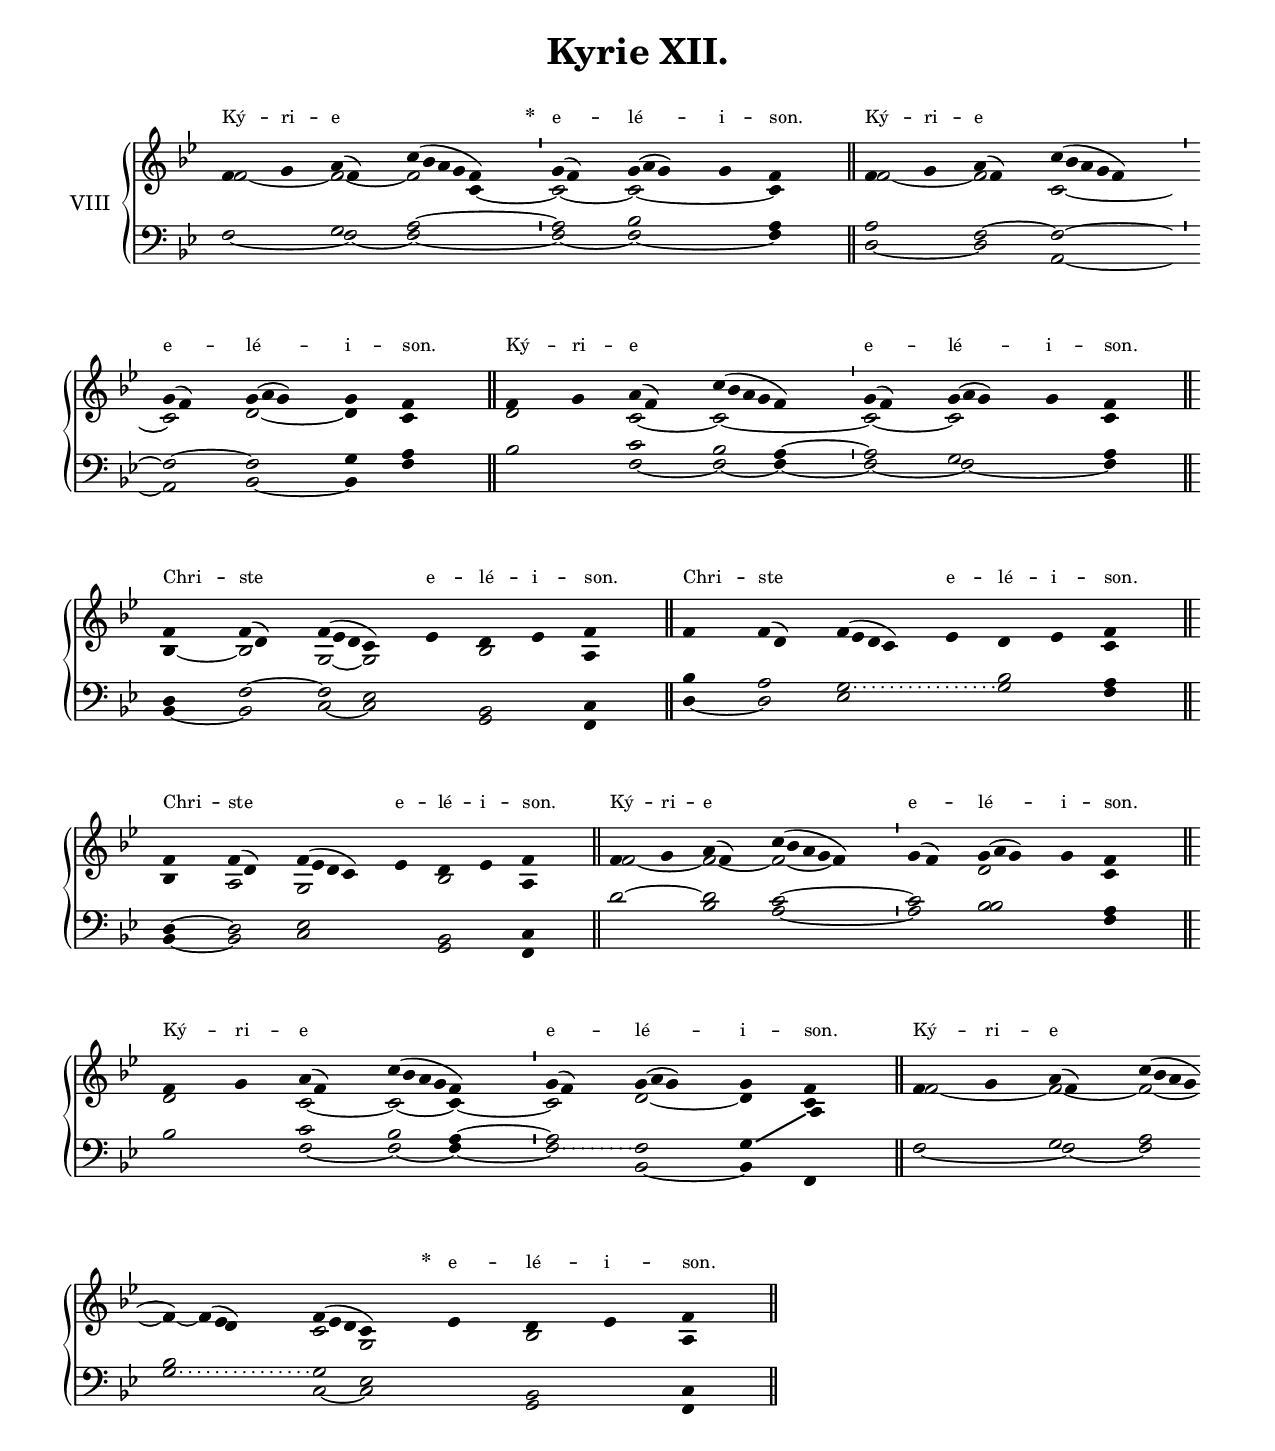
\version "2.18"
\include "gregorian.ly"
\include "noh2.ily"

%Page reference: page v.68
%(volume.page)

global = {
 \key f \mixolydian
 \cadenzaOn 
 \override Glissando #'thickness = #2.0
}

\header {
  title = \markup \center-column {"Kyrie XII." \vspace #1 }
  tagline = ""
  composer = ""
}

\paper {
 #(include-special-characters)
  oddHeaderMarkup = \markup \fill-line {
    \line {}
    \center-column {
      \on-the-fly #first-page     " "
      \on-the-fly #not-first-page ""
    }
    \line { \on-the-fly #print-page-number-check-first \fromproperty #'page:page-number-string }
  }
  evenHeaderMarkup = \markup \fill-line {
    \line { \on-the-fly #print-page-number-check-first \fromproperty #'page:page-number-string }
    \center-column { "" }
    \line {}
  }
}

chantText = \lyricmode {
Ký -- ri -- e _ 
\set stanza = " * " e -- lé -- i -- son. 
Ký -- ri -- e _ e -- lé -- i -- son. 
Ký -- ri -- e _ e -- lé -- i -- son. 
Chri -- ste _ e -- lé -- i -- son. 
Chri -- ste _ e -- lé -- i -- son. 
Chri -- ste _ e -- lé -- i -- son. 
Ký -- ri -- e _ e -- lé -- i -- son. 
Ký -- ri -- e _ e -- lé -- i -- son. 
Ký -- ri -- e _ _ 
\set stanza = " * " e -- lé -- i -- son. }

chantMusic = {
\tieDown   f'4 g'4 a'4 ( f'4) c''4 ( bes'4 a'4 g'4 f'4) \divisioMinima
 g'4 ( f'4) g'4 ( a'4 g'4) g'4 f'4 \finalis
 f'4 g'4 a'4 ( f'4) c''4 ( bes'4 a'4 g'4 f'4) \divisioMinima
 \forceBreak
 g'4 ( f'4) g'4 ( a'4 g'4) g'4 f'4 \finalis
 f'4 g'4 a'4 ( f'4) c''4 ( bes'4 a'4 g'4 f'4) \divisioMinima
 g'4 ( f'4) g'4 ( a'4 g'4) g'4 f'4 \finalis
 \forceBreak
 f'4 f'4 ( d'4) f'4 ( ees'4 d'4 c'4) ees'4 d'4 ees'4 f'4 \finalis
 f'4 f'4 ( d'4) f'4 ( ees'4 d'4 c'4) ees'4 d'4 ees'4 f'4 \finalis
 \forceBreak
 f'4 f'4 ( d'4) f'4 ( ees'4 d'4 c'4) ees'4 d'4 ees'4 f'4 \finalis
 f'4 g'4 a'4 ( f'4) c''4 ( bes'4 a'4 g'4 f'4) \divisioMinima
 g'4 ( f'4) g'4 ( a'4 g'4) g'4 f'4 \finalis
 \forceBreak
 f'4 g'4 a'4 ( f'4) c''4 ( bes'4 a'4 g'4 f'4) \divisioMinima
 g'4 ( f'4) g'4 ( a'4 g'4) g'4 f'4 \finalis
 f'4 g'4 a'4 ( f'4) c''4 ( bes'4 a'4 g'4 \forceBreak
 f'4) ~ f'4 ( d'4) f'4 ( ees'4 d'4 c'4)  ees'4 d'4 ees'4 f'4 \finalis

}

altoMusic = {
f'2 ~ f'2 ~ f'2*4/2 c'4 ~ \divisioMinima
c'2 ~ c'2*4/2 ~ c'4 \finalis
f'2 ~ f'2 c'2*5/2 ~ \divisioMinima
c'2 d'2*3/2 ~ d'4 c'4 \finalis
d'2 c'2 ~ c'2*5/2 ~ \divisioMinima
c'2 ~ c'2*4/2 c'4 \finalis
bes4 ~ bes2 g2*3/2 ~ g2 bes2 a4 \finalis
r2*10/2 c'4 \finalis
bes4 a2 g2*5/2 bes2 a4 \finalis
f'2 ~ f'2 ~ f'2*4/2 ~ f'4 \divisioMinima
r2 d'2*4/2 c'4 \finalis
d'2 c'2 ~ c'2*4/2 ~ c'4 ~ \divisioMinima
c'2 d'2*3/2 ~ d'4 c'4 \finalis
f'2 ~ f'2 ~ f'2*4/2 ~ f'4 f'4 ees'4 c'2*3/2 g2 bes2 a4 \finalis
}

tenorMusic = {
r2 g2 a2*5/2 ~ \divisioMinima
a2 bes2*4/2 a4 \finalis
a2 f2 ~ f2*5/2 ~ \divisioMinima
f2 ~ f2*3/2 g4 a4 \finalis
bes2 c'2 bes2*4/2 a4 ~ \divisioMinima
a2 g2*4/2 a4 \finalis
d4 f2 ~ f2*3/2 ees2 bes,2 c4 \finalis
bes4 a2 g2*5/2 bes2 a4 \finalis
d4 ~ d2 ees2*5/2 bes,2 c4 \finalis
d'2 ~ d'2 c'2*5/2 ~ \divisioMinima
c'2 bes2*4/2 a4 \finalis
bes2 c'2 bes2*4/2 a4 ~ \divisioMinima
a2 f2*3/2 g4-\tweak Glissando.Y-offset #-0.8 \glissando \change Staff = "up" a4 \change Staff = "down" \finalis
r2 g2 a2*4/2 bes2*3/2 g2*3/2 ees2 bes,2 c4 \finalis
}

bassMusic = {
f2 ~ f2 ~ f2*5/2 ~ \divisioMinima
f2 ~ f2*4/2 ~ f4 \finalis
d2 ~ d2 a,2*5/2 ~ \divisioMinima
a,2 bes,2*3/2 ~ bes,4 f4 \finalis
r2 f2 ~ f2*4/2 ~ f4 ~ \divisioMinima
f2 ~ f2*4/2 ~ f4 \finalis
bes,4 ~ bes,2 c2*3/2 ~ c2 g,2 f,4 \finalis
d4 ~ d2 ees2*5/2 g2 f4 \finalis
bes,4 ~ bes,2 c2*5/2 g,2 f,4 \finalis
r2 bes2 a2*5/2 ~ \divisioMinima
a2 \shiftRight bes2*4/2 f4 \finalis
r2 f2 ~ f2*4/2 ~ f4 ~ \divisioMinima
f2 bes,2*3/2 ~ bes,4 f,4 \finalis
f2 ~ f2 ~ f2*4/2 g2*3/2 c2*3/2 ~ c2 g,2 f,4 \finalis
}

voiceLines = {
\voiceLineStyle


s2*62/2
\allowVoiceLineBreak
\voiceLine "down" "down" g2*5/2 g2*1/2


s2*38/2
\allowVoiceLineBreak
\voiceLine "down" "down" f2*2/2 f2*1/2


s2*12/2
\allowVoiceLineBreak
\voiceLine "down" "down" g2*3/2 g2*1/2


}

\score{
  <<
    \new Lyrics
    \new GrandStaff <<
      \set GrandStaff.autoBeaming = ##f
      \set GrandStaff.instrumentName = \markup \center-column {
        "VIII"
      }
      \new Staff = up <<
        \new Voice = "chant" {
          \voiceOne \global \chantMusic
        }
        \new Voice {
          \voiceTwo \global \altoMusic
        }
      >>

      \new Staff = down <<
        \clef bass
        \new Voice {
          \voiceOne \global \tenorMusic
        }
        \new Voice {
          \voiceTwo \global \bassMusic
        }
	\new Voice {
        \voiceThree \global \voiceLines
        }
      >>
    >>
    \context Lyrics {
      \lyricsto chant {
      \chantText
    }
    }
  >>
  \layout{
  }
  
}
